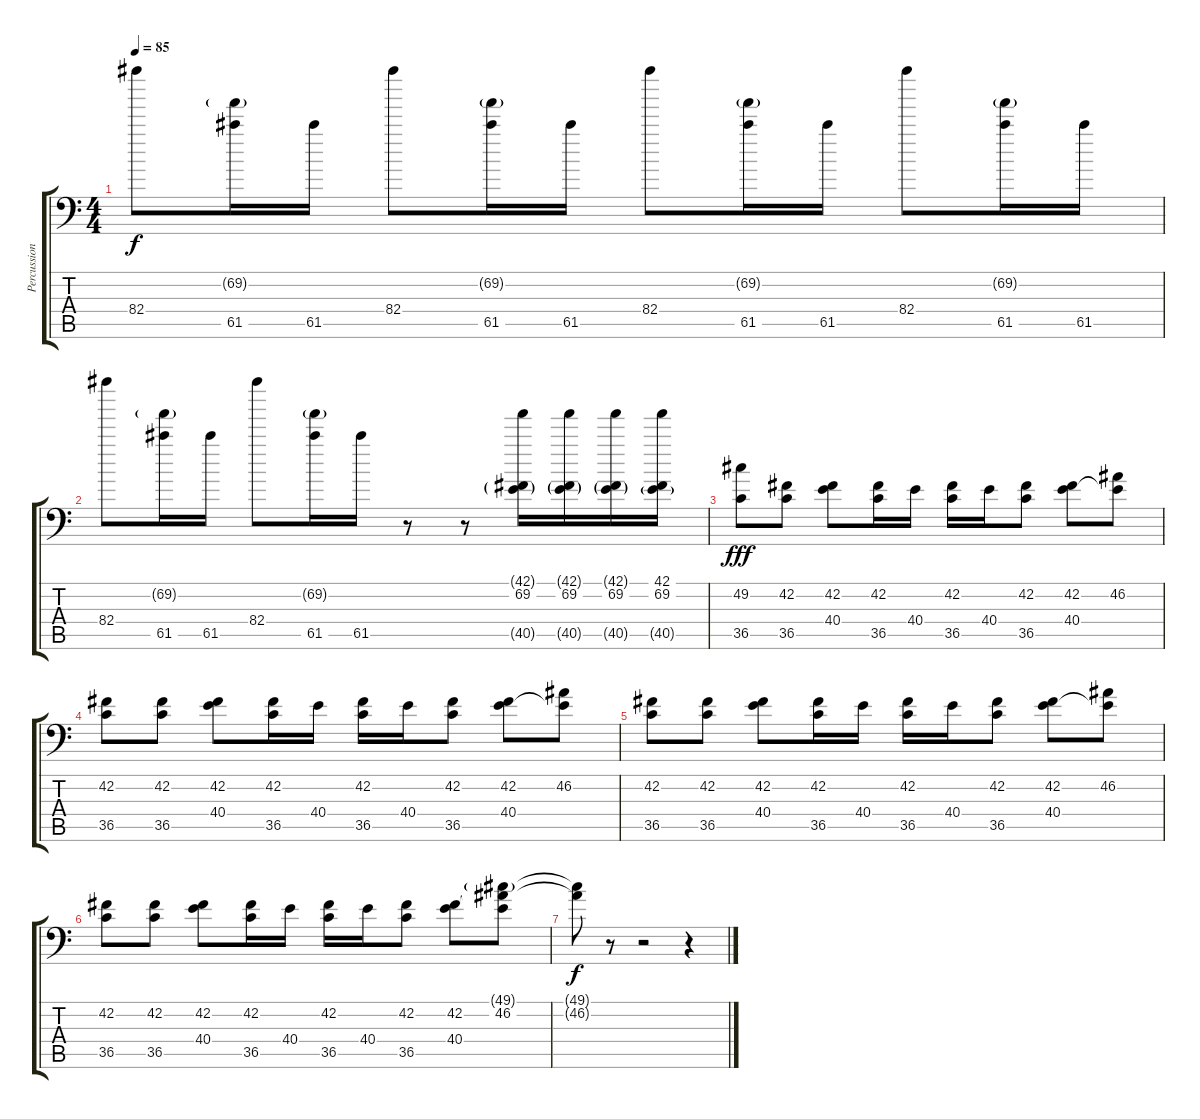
\track ("Percussion" "Percussion") {instrument acousticgrandpiano}
\staff {score tabs}
\tuning (C-1 C-1 C-1 C-1 C-1 C-1) {hide}
\ts (4 4)
\tempo 85
\clef f4
\ks c
82.4.8{dy f} (69.2{g} 61.5).16 61.5.16 82.4.8 (69.2{g} 61.5).16 61.5.16 82.4.8 (69.2{g} 61.5).16 61.5.16 82.4.8 (69.2{g} 61.5).16 61.5.16 |
82.4.8 (69.2{g} 61.5).16 61.5.16 82.4.8 (69.2{g} 61.5).16 61.5.16 r.8 r.8 (42.1{g} 69.2 40.5{g}).16 (42.1{g} 69.2 40.5{g}).16 (42.1{g} 69.2 40.5{g}).16 (42.1 69.2 40.5{g}).16 |
(49.2 36.5).8{dy fff} (42.2 36.5).8 (42.2 40.4).8 (42.2 36.5).16 40.4.16 (42.2 36.5).16 40.4.16 (42.2 36.5).8 (42.2 40.4).8 (46.2 40.4{t}).8 |
(42.2 36.5).8 (42.2 36.5).8 (42.2 40.4).8 (42.2 36.5).16 40.4.16 (42.2 36.5).16 40.4.16 (42.2 36.5).8 (42.2 40.4).8 (46.2 40.4{t}).8 |
(42.2 36.5).8 (42.2 36.5).8 (42.2 40.4).8 (42.2 36.5).16 40.4.16 (42.2 36.5).16 40.4.16 (42.2 36.5).8 (42.2 40.4).8 (46.2 40.4{t}).8 |
(42.2 36.5).8 (42.2 36.5).8 (42.2 40.4).8 (42.2 36.5).16 40.4.16 (42.2 36.5).16 40.4.16 (42.2 36.5).8 (42.2 40.4).8 (49.1{g} 46.2 40.4{t}).8 |
(49.1{t} 46.2{t}).8{dy f} r.8 r.2 r.4
